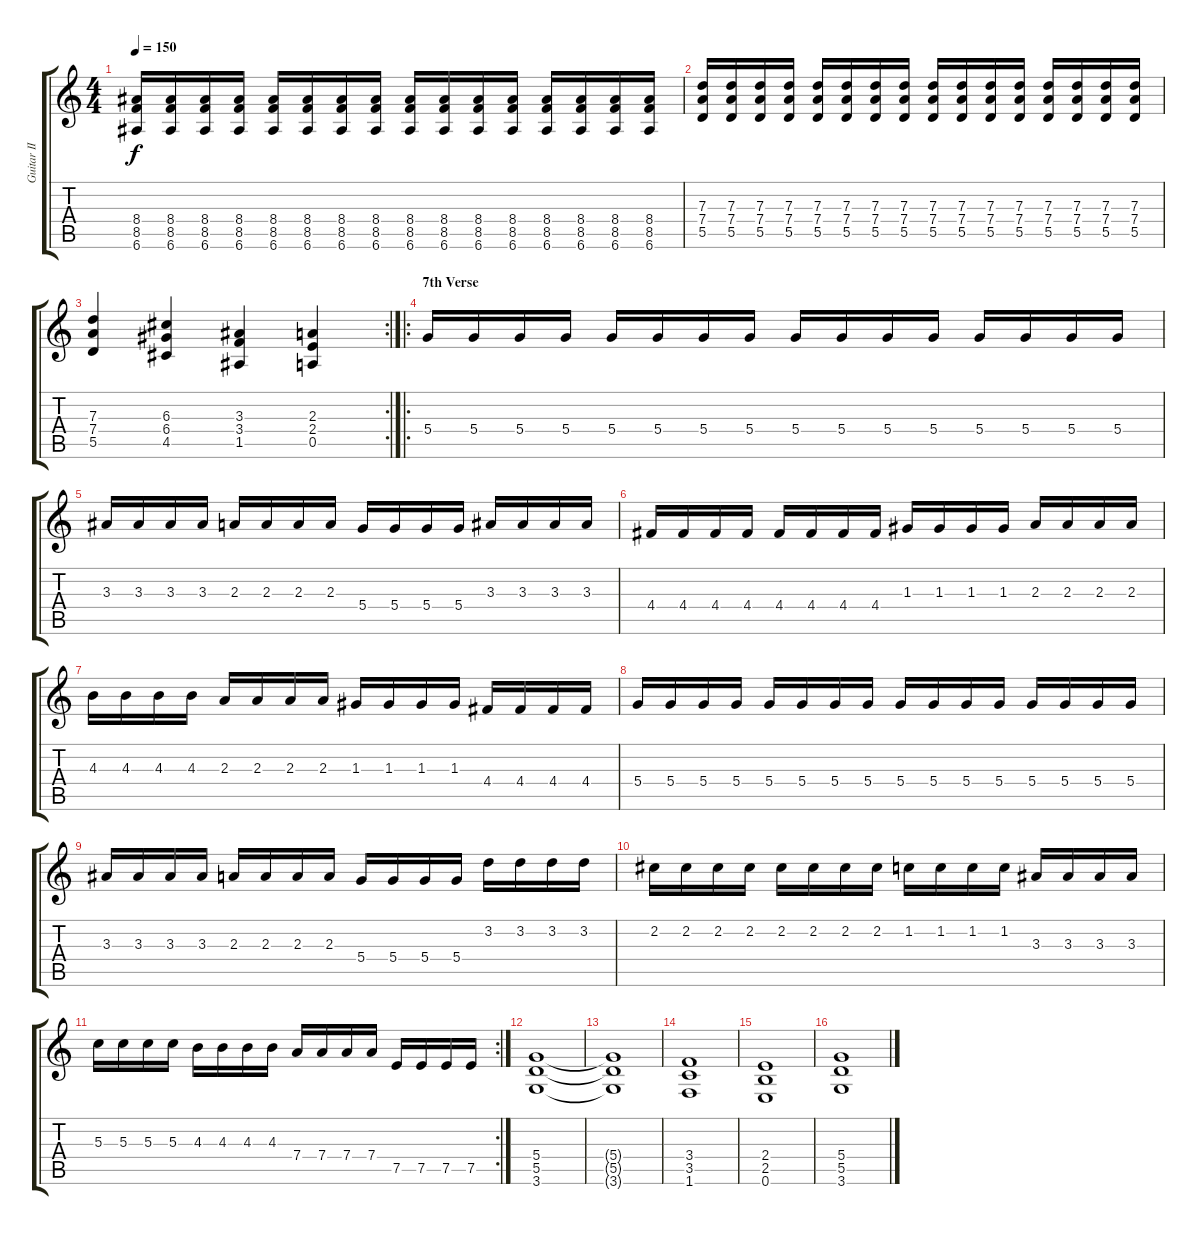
\track ("Guitar II" "Guitar II") {instrument distortionguitar}
\staff {score tabs}
\tuning (E4 B3 G3 D3 A2 E2) {hide}
\ts (4 4)
\tempo 150
\clef g2
\ks c
(8.4 8.5 6.6).16{dy f} (8.4 8.5 6.6).16 (8.4 8.5 6.6).16 (8.4 8.5 6.6).16 (8.4 8.5 6.6).16 (8.4 8.5 6.6).16 (8.4 8.5 6.6).16 (8.4 8.5 6.6).16 (8.4 8.5 6.6).16 (8.4 8.5 6.6).16 (8.4 8.5 6.6).16 (8.4 8.5 6.6).16 (8.4 8.5 6.6).16 (8.4 8.5 6.6).16 (8.4 8.5 6.6).16 (8.4 8.5 6.6).16 |
(7.3 7.4 5.5).16 (7.3 7.4 5.5).16 (7.3 7.4 5.5).16 (7.3 7.4 5.5).16 (7.3 7.4 5.5).16 (7.3 7.4 5.5).16 (7.3 7.4 5.5).16 (7.3 7.4 5.5).16 (7.3 7.4 5.5).16 (7.3 7.4 5.5).16 (7.3 7.4 5.5).16 (7.3 7.4 5.5).16 (7.3 7.4 5.5).16 (7.3 7.4 5.5).16 (7.3 7.4 5.5).16 (7.3 7.4 5.5).16 |
\rc 2
(7.3 7.4 5.5).4 (6.3 6.4 4.5).4 (3.3 3.4 1.5).4 (2.3 2.4 0.5).4 |
\ro
\section ("" "7th Verse")
5.4.16 5.4.16 5.4.16 5.4.16 5.4.16 5.4.16 5.4.16 5.4.16 5.4.16 5.4.16 5.4.16 5.4.16 5.4.16 5.4.16 5.4.16 5.4.16 |
3.3.16 3.3.16 3.3.16 3.3.16 2.3.16 2.3.16 2.3.16 2.3.16 5.4.16 5.4.16 5.4.16 5.4.16 3.3.16 3.3.16 3.3.16 3.3.16 |
4.4.16 4.4.16 4.4.16 4.4.16 4.4.16 4.4.16 4.4.16 4.4.16 1.3.16 1.3.16 1.3.16 1.3.16 2.3.16 2.3.16 2.3.16 2.3.16 |
4.3.16 4.3.16 4.3.16 4.3.16 2.3.16 2.3.16 2.3.16 2.3.16 1.3.16 1.3.16 1.3.16 1.3.16 4.4.16 4.4.16 4.4.16 4.4.16 |
5.4.16 5.4.16 5.4.16 5.4.16 5.4.16 5.4.16 5.4.16 5.4.16 5.4.16 5.4.16 5.4.16 5.4.16 5.4.16 5.4.16 5.4.16 5.4.16 |
3.3.16 3.3.16 3.3.16 3.3.16 2.3.16 2.3.16 2.3.16 2.3.16 5.4.16 5.4.16 5.4.16 5.4.16 3.2.16 3.2.16 3.2.16 3.2.16 |
2.2.16 2.2.16 2.2.16 2.2.16 2.2.16 2.2.16 2.2.16 2.2.16 1.2.16 1.2.16 1.2.16 1.2.16 3.3.16 3.3.16 3.3.16 3.3.16 |
\rc 2
5.3.16 5.3.16 5.3.16 5.3.16 4.3.16 4.3.16 4.3.16 4.3.16 7.4.16 7.4.16 7.4.16 7.4.16 7.5.16 7.5.16 7.5.16 7.5.16 |
(5.4 5.5 3.6).1 |
(5.4{t} 5.5{t} 3.6{t}).1 |
(3.4 3.5 1.6).1 |
(2.4 2.5 0.6).1 |
(5.4 5.5 3.6).1
